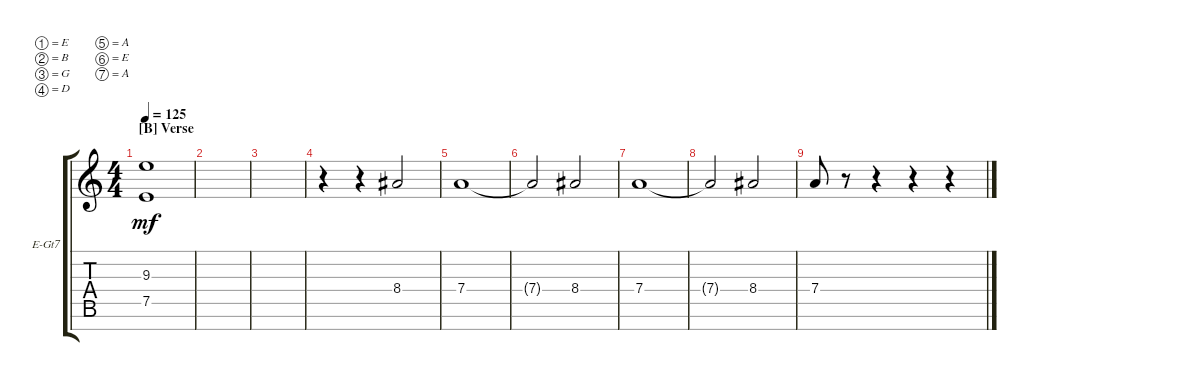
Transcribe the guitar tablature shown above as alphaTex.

\defaultSystemsLayout 4
\bracketExtendMode groupsimilarinstruments
\firstSystemTrackNameOrientation horizontal
\otherSystemsTrackNameOrientation horizontal
\track ("Lead" "E-Gt7") {instrument distortionguitar}
\staff {score tabs}
\tuning (E4 B3 G3 D3 A2 E2 A1)
\ts (4 4)
\section ("B" "Verse")
\tempo 125
\clef g2
\ks c
(9.3{t} 7.5{t}).1{dy mf} |
|
|
r.4 r.4 8.4.2 |
7.4.1 |
7.4{t}.2 8.4.2 |
7.4.1 |
7.4{t}.2 8.4.2 |
7.4.8 r.8 r.4 r.4 r.4
